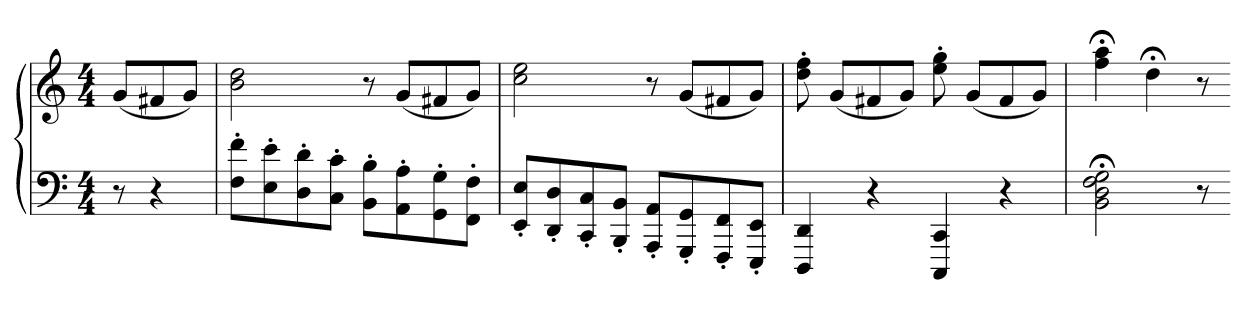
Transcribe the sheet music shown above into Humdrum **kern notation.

**kern	**kern
*part1	*part1
*staff2	*staff1
*clefF4	*clefG2
*k[]	*k[]
*C:	*C:
*M4/4	*M4/4
=	=
8r	(8gL
4r	8f#X
.	8gJ)
=	=
8F' 8f'L	2b 2dd
8E' 8e'	.
8D' 8d'	.
8C' 8c'J	.
8BB' 8B'L	8r
8AA' 8A'	(8gL
8GG' 8G'	8f#X
8FF' 8F'J	8gJ)
=	=
8EE' 8E'L	2cc 2ee
8DD' 8D'	.
8CC' 8C'	.
8BBB' 8BB'J	.
8AAA' 8AA'L	8r
8GGG' 8GG'	(8gL
8FFF' 8FF'	8f#X
8EEE' 8EE'J	8gJ)
=	=
4DDD 4DD	8dd' 8ff'
.	(8gL
4r	8f#X
.	8gJ)
4CCC 4CC	8ee' 8gg'
.	(8gL
4r	8f#
.	8gJ)
=	=
2BB;< 2D;< 2F;< 2G;<	4ff;< 4aa;<
.	4dd;<
8r	8r
=-	=-
*-	*-
